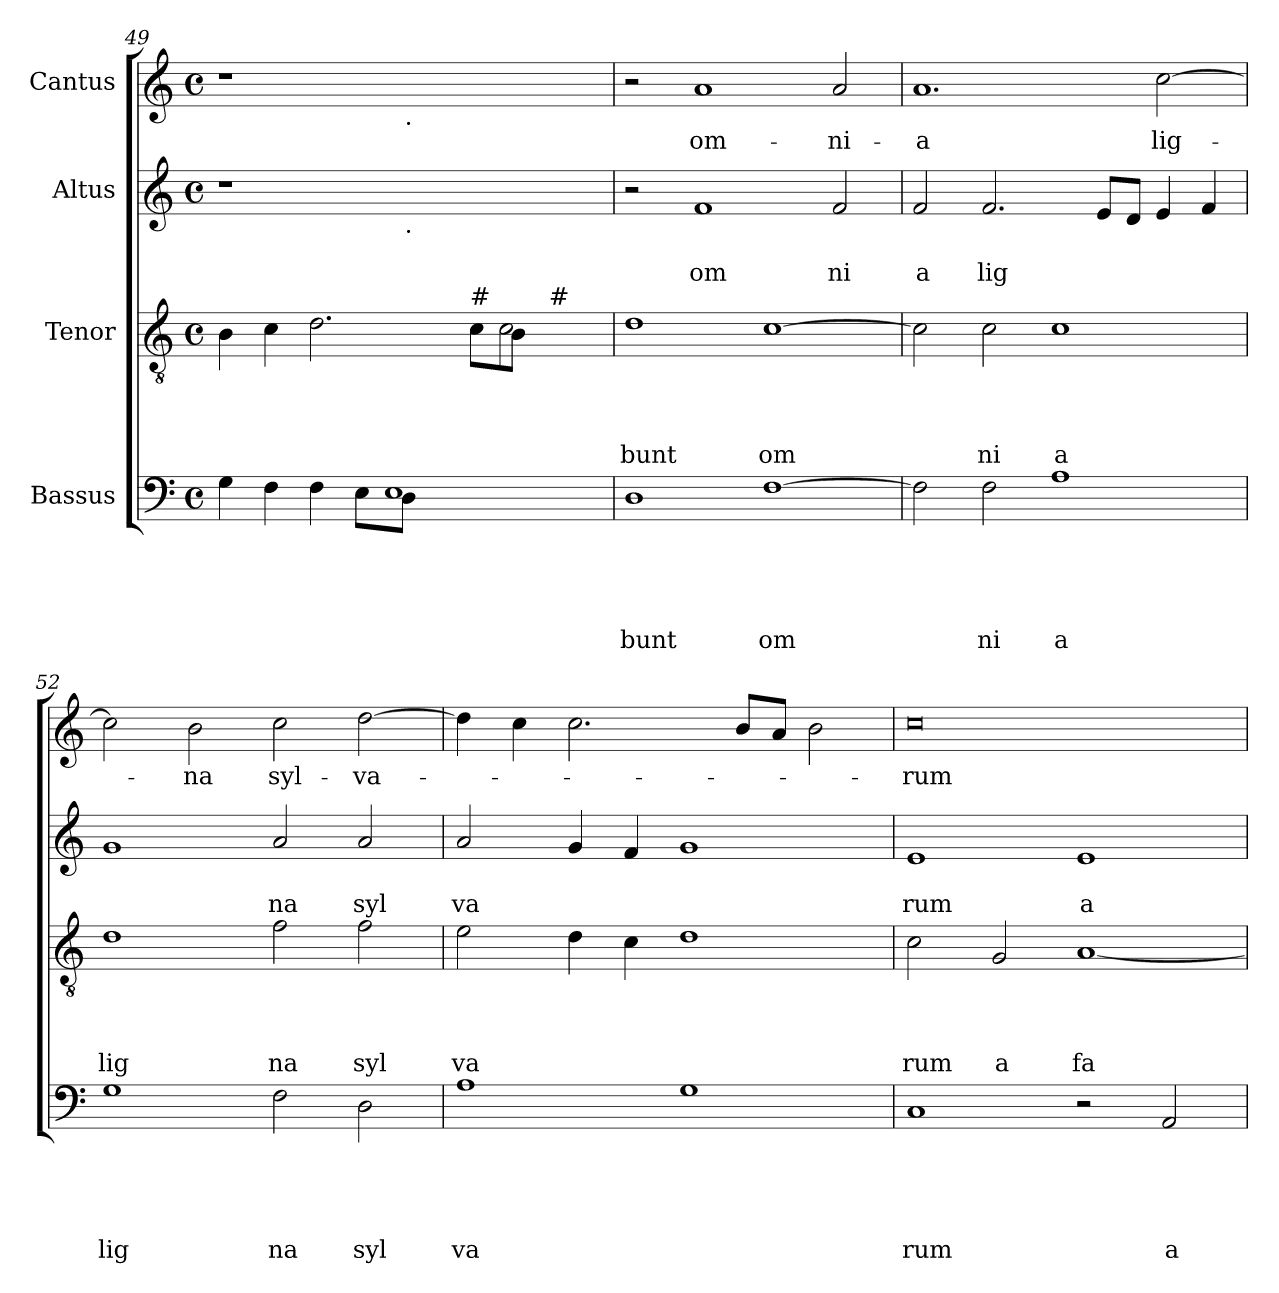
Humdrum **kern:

**kern	**text	**text	**text	**text	**text	**kern	**text	**text	**text	**text	**kern	**text	**text	**kern	**text
*part4	*part4	*part4	*part4	*part4	*part4	*part3	*part3	*part3	*part3	*part3	*part2	*part2	*part2	*part1	*part1
*staff4	*staff4	*staff4	*staff4	*staff4	*staff4	*staff3	*staff3	*staff3	*staff3	*staff3	*staff2	*staff2	*staff2	*staff1	*staff1
*I"Bassus	*	*	*	*	*	*I"Tenor	*	*	*	*	*I"Altus	*	*	*I"Cantus	*
*clefF4	*	*	*	*	*	*clefGv2	*	*	*	*	*clefG2	*	*	*clefG2	*
*k[]	*	*	*	*	*	*k[]	*	*	*	*	*k[]	*	*	*k[]	*
*C:	*	*	*	*	*	*C:	*	*	*	*	*C:	*	*	*C:	*
*M4/4	*	*	*	*	*	*M4/4	*	*	*	*	*M4/4	*	*	*M4/4	*
*met(c)	*	*	*	*	*	*met(c)	*	*	*	*	*met(c)	*	*	*met(c)	*
=49	=49	=49	=49	=49	=49	=49	=49	=49	=49	=49	=49	=49	=49	=49	=49
*^	*	*	*	*	*	*^	*	*	*	*	*^	*	*	*^	*
*	*	*	*	*	*	*	*	*^	*	*	*	*	*	*	*	*	*	*	*
2..ryy	4G\	.	.	.	.	.	4B\	2ryy	1ryy	.	.	.	.	1r	2...ryy	.	.	1r	2...ryy	.
.	4F\	.	.	.	.	.	4c\	.	.	.	.	.	.	.	.	.	.	.	.	.
.	4F\	.	.	.	.	.	2..ryy	2.d\	.	.	.	.	.	.	.	.	.	.	.	.
.	8E\L	.	.	.	.	.	.	.	.	.	.	.	.	.	.	.	.	.	.	.
1E	8D\J	.	.	.	.	.	.	.	.	.	.	.	.	.	.	.	.	.	.	.
!	!	!	!	!	!	!	!	!	!	!	!	!	!	!	!	!	!	!	!LO:TX:b:t=.	!
!	!	!	!	!	!	!	!	!	!	!	!	!	!	!	!LO:TX:b:t=.	!	!	!	!	!
.	.	.	.	.	.	.	.	.	.	.	.	.	.	.	2...ryy	.	.	.	2...ryy	.
.	2..ryy	.	.	.	.	.	.	.	2ryy	.	.	.	.	2..ryy	.	.	.	2..ryy	.	.
!	!	!	!	!	!	!	!	!LO:TX:a:t=#	!	!	!	!	!	!	!	!	!	!	!	!
.	.	.	.	.	.	.	.	8c\L	.	.	.	.	.	.	.	.	.	.	.	.
.	.	.	.	.	.	.	2c\	8B\J	.	.	.	.	.	.	.	.	.	.	.	.
.	.	.	.	.	.	.	.	4.ryy	16ryy	.	.	.	.	.	.	.	.	.	.	.
!	!	!	!	!	!	!	!	!	!LO:TX:a:t=#	!	!	!	!	!	!	!	!	!	!	!
.	.	.	.	.	.	.	.	.	4ryy	.	.	.	.	.	.	.	.	.	.	.
.	.	.	.	.	.	.	.	.	16ryy	.	.	.	.	.	.	.	.	.	.	.
=50	=50	=50	=50	=50	=50	=50	=50	=50	=50	=50	=50	=50	=50	=50	=50	=50	=50	=50	=50	=50
!	!	!	!	!	!	!LO:LY:b	!	!	!	!	!	!	!LO:LY:b	!	!	!	!	!	!	!
*v	*v	*	*	*	*	*	*	*	*	*	*	*	*	*v	*v	*	*	*v	*v	*
*	*	*	*	*	*	*v	*v	*v	*	*	*	*	*	*	*	*	*
1D	.	.	.	.	bunt	1d	.	.	.	bunt	2r	.	.	2r	.
!	!	!	!	!	!	!	!	!	!	!	!	!	!LO:LY:b	!	!LO:LY:b
.	.	.	.	.	.	.	.	.	.	.	1f	.	om	1a	om-
!	!	!	!	!	!LO:LY:b	!	!	!	!	!LO:LY:b	!	!	!	!	!
[>1F	.	.	.	.	om	[>1c	.	.	.	om	.	.	.	.	.
!	!	!	!	!	!	!	!	!	!	!	!	!	!LO:LY:b	!	!LO:LY:b
.	.	.	.	.	.	.	.	.	.	.	2f/	.	ni	2a/	-ni-
=51	=51	=51	=51	=51	=51	=51	=51	=51	=51	=51	=51	=51	=51	=51	=51
!	!	!	!	!	!	!	!	!	!	!	!	!	!LO:LY:b	!	!LO:LY:b
2F\]	.	.	.	.	.	2c\]	.	.	.	.	2f/	.	a	1.a	-a
!	!	!	!	!	!LO:LY:b	!	!	!	!	!LO:LY:b	!	!	!LO:LY:b	!	!
2F\	.	.	.	.	ni	2c\	.	.	.	ni	2.f/	.	lig	.	.
!	!	!	!	!	!LO:LY:b	!	!	!	!	!LO:LY:b	!	!	!	!	!
1A	.	.	.	.	a	1c	.	.	.	a	.	.	.	.	.
.	.	.	.	.	.	.	.	.	.	.	8e/L	.	.	.	.
.	.	.	.	.	.	.	.	.	.	.	8d/J	.	.	.	.
!	!	!	!	!	!	!	!	!	!	!	!	!	!	!	!LO:LY:b
.	.	.	.	.	.	.	.	.	.	.	4e/	.	.	[>2cc\	lig-
.	.	.	.	.	.	.	.	.	.	.	4f/	.	.	.	.
=52	=52	=52	=52	=52	=52	=52	=52	=52	=52	=52	=52	=52	=52	=52	=52
!	!	!	!	!	!LO:LY:b	!	!	!	!	!LO:LY:b	!	!	!	!	!
1G	.	.	.	.	lig	1d	.	.	.	lig	1g	.	.	2cc\]	.
!	!	!	!	!	!	!	!	!	!	!	!	!	!	!	!LO:LY:b
.	.	.	.	.	.	.	.	.	.	.	.	.	.	2b\	-na
!	!	!	!	!	!LO:LY:b	!	!	!	!	!LO:LY:b	!	!	!LO:LY:b	!	!LO:LY:b
2F\	.	.	.	.	na	2f\	.	.	.	na	2a/	.	na	2cc\	syl-
!	!	!	!	!	!LO:LY:b	!	!	!	!	!LO:LY:b	!	!	!LO:LY:b	!	!LO:LY:b
2D\	.	.	.	.	syl	2f\	.	.	.	syl	2a/	.	syl	[<2dd\	-va-
!!LO:LB:g=z
=53	=53	=53	=53	=53	=53	=53	=53	=53	=53	=53	=53	=53	=53	=53	=53
!	!	!	!	!	!LO:LY:b	!	!	!	!	!LO:LY:b	!	!	!LO:LY:b	!	!
1A	.	.	.	.	va	2e\	.	.	.	va	2a/	.	va	4dd\]	.
.	.	.	.	.	.	.	.	.	.	.	.	.	.	4cc\	.
.	.	.	.	.	.	4d\	.	.	.	.	4g/	.	.	2.cc\	.
.	.	.	.	.	.	4c\	.	.	.	.	4f/	.	.	.	.
1G	.	.	.	.	.	1d	.	.	.	.	1g	.	.	.	.
.	.	.	.	.	.	.	.	.	.	.	.	.	.	8b/L	.
.	.	.	.	.	.	.	.	.	.	.	.	.	.	8a/J	.
.	.	.	.	.	.	.	.	.	.	.	.	.	.	2b\	.
=54	=54	=54	=54	=54	=54	=54	=54	=54	=54	=54	=54	=54	=54	=54	=54
!	!	!	!	!	!LO:LY:b	!	!	!	!	!LO:LY:b	!	!	!LO:LY:b	!	!LO:LY:b
1C	.	.	.	.	rum	2c\	.	.	.	rum	1e	.	rum	0cc	-rum
!	!	!	!	!	!	!	!	!	!	!LO:LY:b	!	!	!	!	!
.	.	.	.	.	.	2G/	.	.	.	a	.	.	.	.	.
!	!	!	!	!	!	!	!	!	!	!LO:LY:b	!	!	!LO:LY:b	!	!
2r	.	.	.	.	.	[<1A	.	.	.	fa	1e	.	a	.	.
!	!	!	!	!	!LO:LY:b	!	!	!	!	!	!	!	!	!	!
2AA/	.	.	.	.	a	.	.	.	.	.	.	.	.	.	.
=	=	=	=	=	=	=	=	=	=	=	=	=	=	=	=
*-	*-	*-	*-	*-	*-	*-	*-	*-	*-	*-	*-	*-	*-	*-	*-
